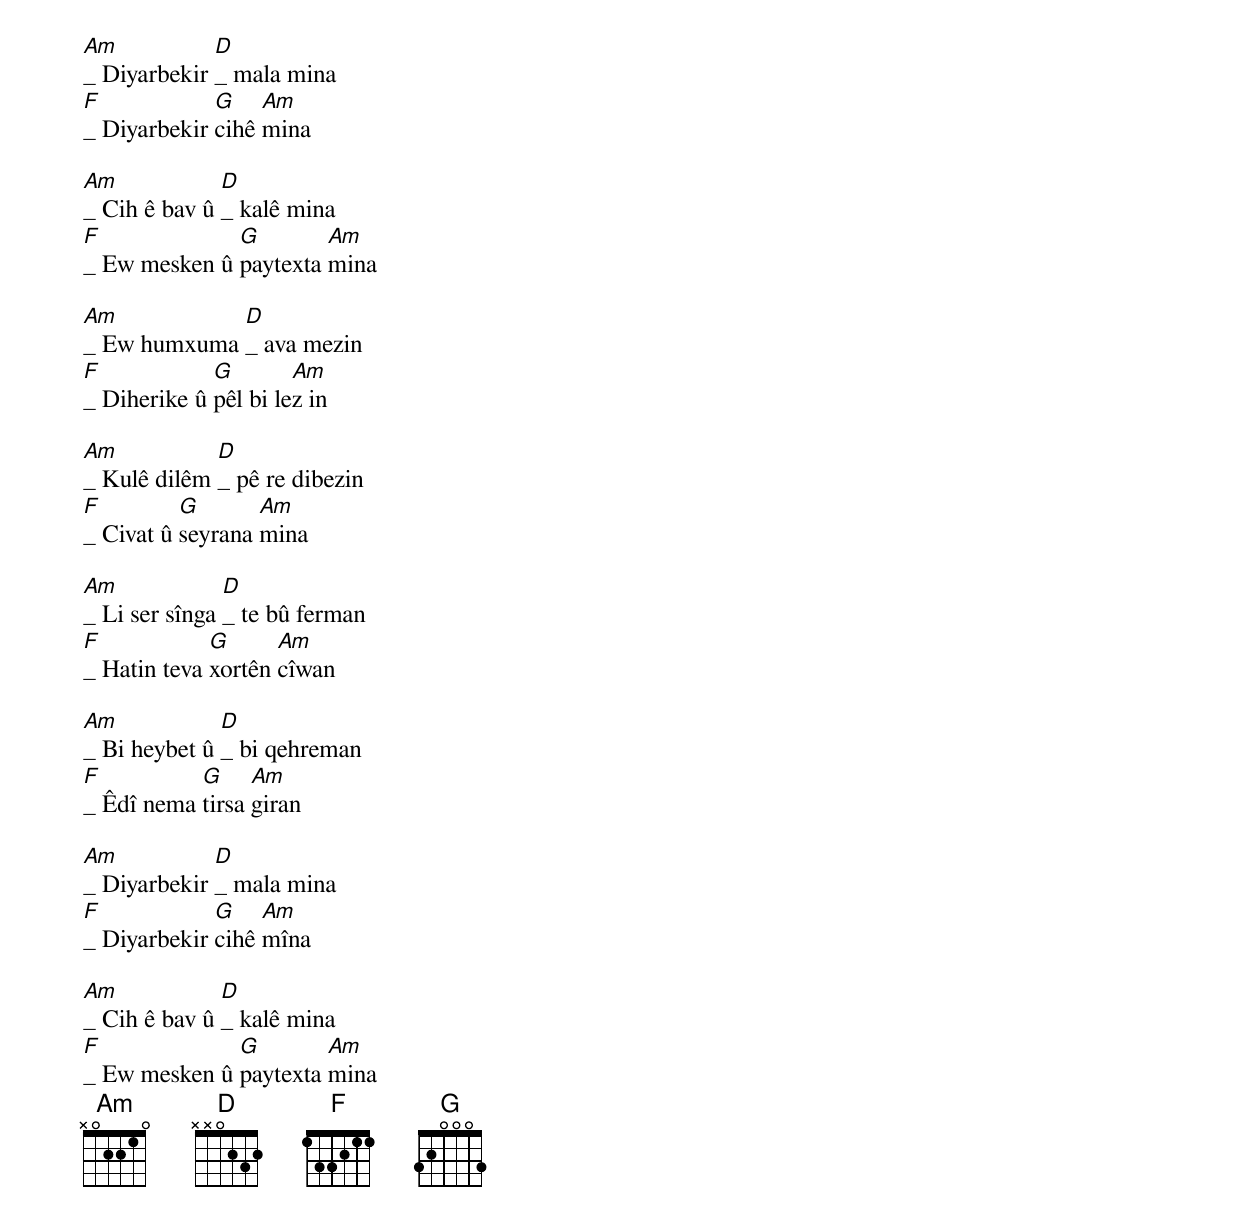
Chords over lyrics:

Am           D
_ Diyarbekir _ mala mina
F            G    Am
_ Diyarbekir cihê mina

Am            D
_ Cih ê bav û _ kalê mina
F             G        Am
_ Ew mesken û paytexta mina

Am           D
_ Ew humxuma _ ava mezin
F            G        Am
_ Diherike û pêl bi lez in

Am           D
_ Kulê dilêm _ pê re dibezin
F         G       Am
_ Civat û seyrana mina

Am             D
_ Li ser sînga _ te bû ferman
F            G      Am
_ Hatin teva xortên cîwan

Am            D
_ Bi heybet û _ bi qehreman
F          G     Am
_ Êdî nema tirsa giran

Am           D
_ Diyarbekir _ mala mina
F            G    Am
_ Diyarbekir cihê mîna

Am            D
_ Cih ê bav û _ kalê mina
F             G        Am
_ Ew mesken û paytexta mina
